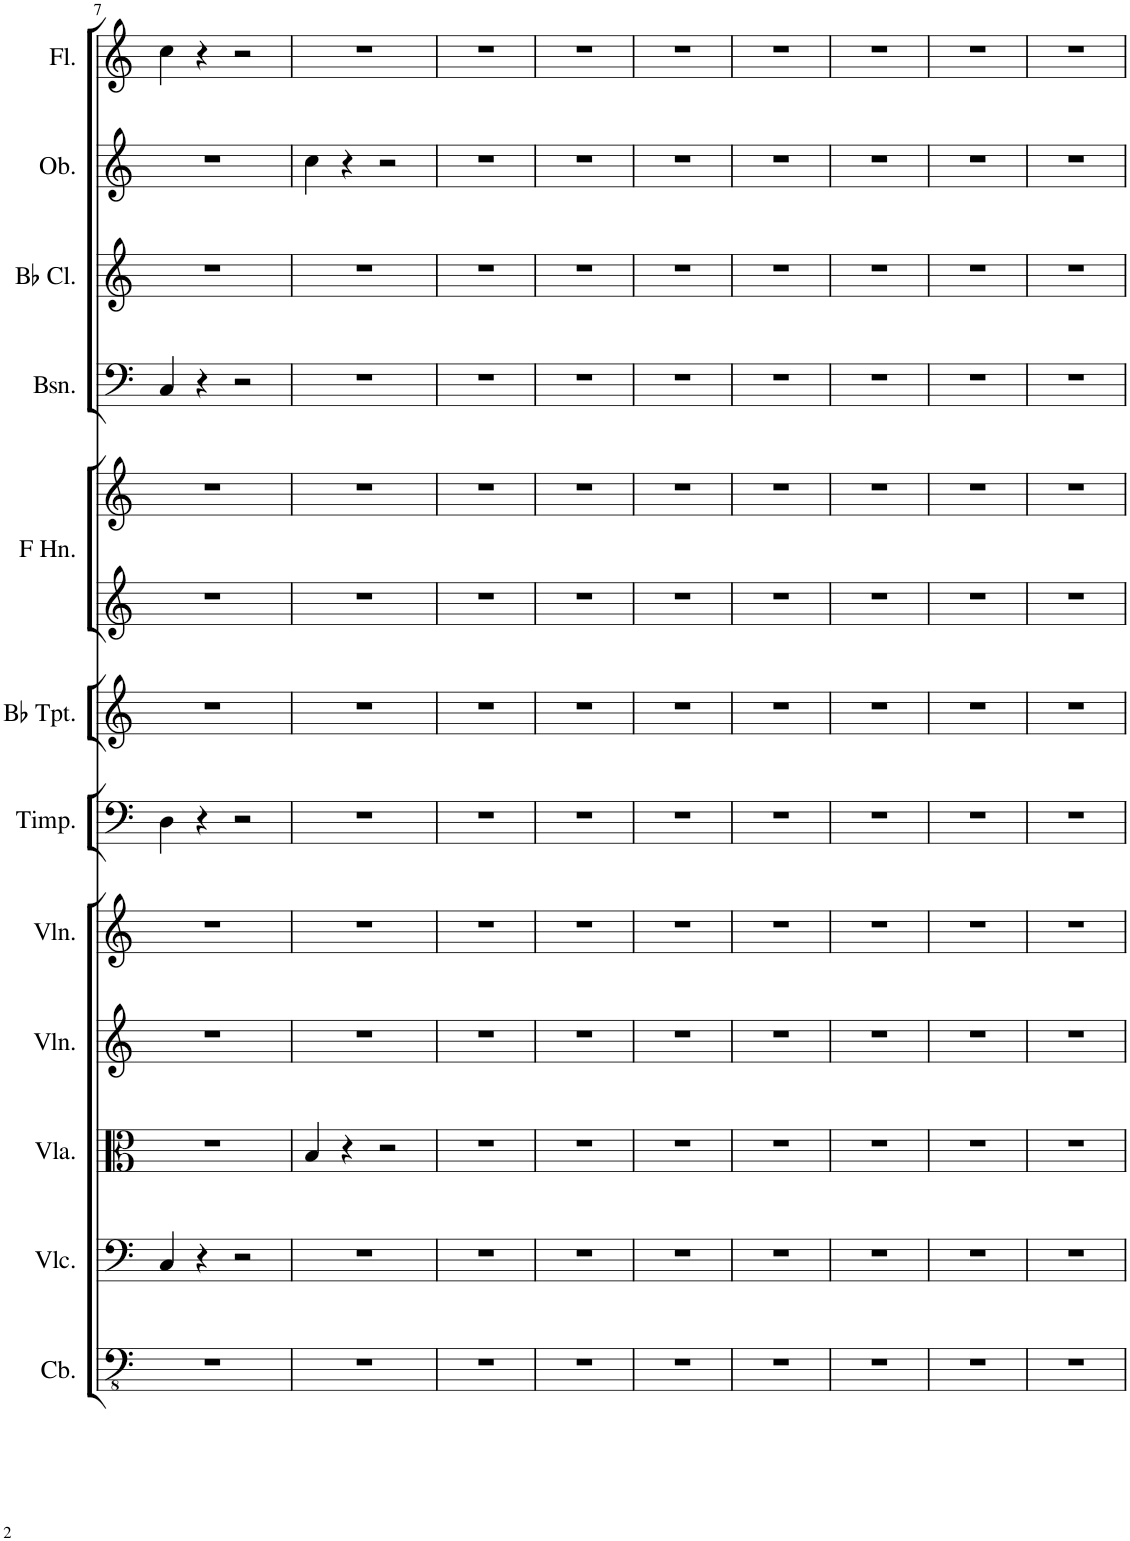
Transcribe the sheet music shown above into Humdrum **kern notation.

**kern	**kern	**kern	**kern	**kern	**kern	**kern	**kern	**kern	**kern	**kern	**kern	**kern
*part12	*part11	*part10	*part9	*part8	*part7	*part6	*part5	*part5	*part4	*part3	*part2	*part1
*staff13	*staff12	*staff11	*staff10	*staff9	*staff8	*staff7	*staff6	*staff5	*staff4	*staff3	*staff2	*staff1
*I"Contrabass	*I"Violoncellos	*I"Violas	*I"Violins II	*I"Violins I	*I"Timpani	*I"Trumpets in Bb	*I"Horns in F	*	*I"Bassoons	*I"Clarinets in Bb	*I"Oboes	*I"Flutes
*I'Cb.	*I'Vlc.	*I'Vla.	*I'Vln.	*I'Vln.	*I'Timp.	*	*	*	*I'Bsn.	*	*I'Ob.	*I'Fl.
!!LO:PB:g=z
*clefFv4	*clefF4	*clefC3	*clefG2	*clefG2	*clefF4	*clefG2	*clefG2	*clefG2	*clefF4	*clefG2	*clefG2	*clefG2
*ITrd7c12	*	*	*	*	*	*ITrd1c2	*ITrd4c7	*ITrd4c7	*	*ITrd1c2	*	*
*k[]	*k[]	*k[]	*k[]	*k[]	*k[]	*k[]	*k[]	*k[]	*k[]	*k[]	*k[]	*k[]
*M4/4	*M4/4	*M4/4	*M4/4	*M4/4	*M4/4	*M4/4	*M4/4	*M4/4	*M4/4	*M4/4	*M4/4	*M4/4
=7	=7	=7	=7	=7	=7	=7	=7	=7	=7	=7	=7	=7
1r	4C/	1r	1r	1r	4D\	1r	1r	1r	4C/	1r	1r	4cc\
.	4r	.	.	.	4r	.	.	.	4r	.	.	4r
.	2r	.	.	.	2r	.	.	.	2r	.	.	2r
=8	=8	=8	=8	=8	=8	=8	=8	=8	=8	=8	=8	=8
1r	1r	4B/	1r	1r	1r	1r	1r	1r	1r	1r	4cc\	1r
.	.	4r	.	.	.	.	.	.	.	.	4r	.
.	.	2r	.	.	.	.	.	.	.	.	2r	.
=9	=9	=9	=9	=9	=9	=9	=9	=9	=9	=9	=9	=9
1r	1r	1r	1r	1r	1r	1r	1r	1r	1r	1r	1r	1r
=10	=10	=10	=10	=10	=10	=10	=10	=10	=10	=10	=10	=10
1r	1r	1r	1r	1r	1r	1r	1r	1r	1r	1r	1r	1r
=11	=11	=11	=11	=11	=11	=11	=11	=11	=11	=11	=11	=11
1r	1r	1r	1r	1r	1r	1r	1r	1r	1r	1r	1r	1r
=12	=12	=12	=12	=12	=12	=12	=12	=12	=12	=12	=12	=12
1r	1r	1r	1r	1r	1r	1r	1r	1r	1r	1r	1r	1r
=13	=13	=13	=13	=13	=13	=13	=13	=13	=13	=13	=13	=13
1r	1r	1r	1r	1r	1r	1r	1r	1r	1r	1r	1r	1r
=14	=14	=14	=14	=14	=14	=14	=14	=14	=14	=14	=14	=14
1r	1r	1r	1r	1r	1r	1r	1r	1r	1r	1r	1r	1r
=15	=15	=15	=15	=15	=15	=15	=15	=15	=15	=15	=15	=15
1r	1r	1r	1r	1r	1r	1r	1r	1r	1r	1r	1r	1r
=	=	=	=	=	=	=	=	=	=	=	=	=
*-	*-	*-	*-	*-	*-	*-	*-	*-	*-	*-	*-	*-
